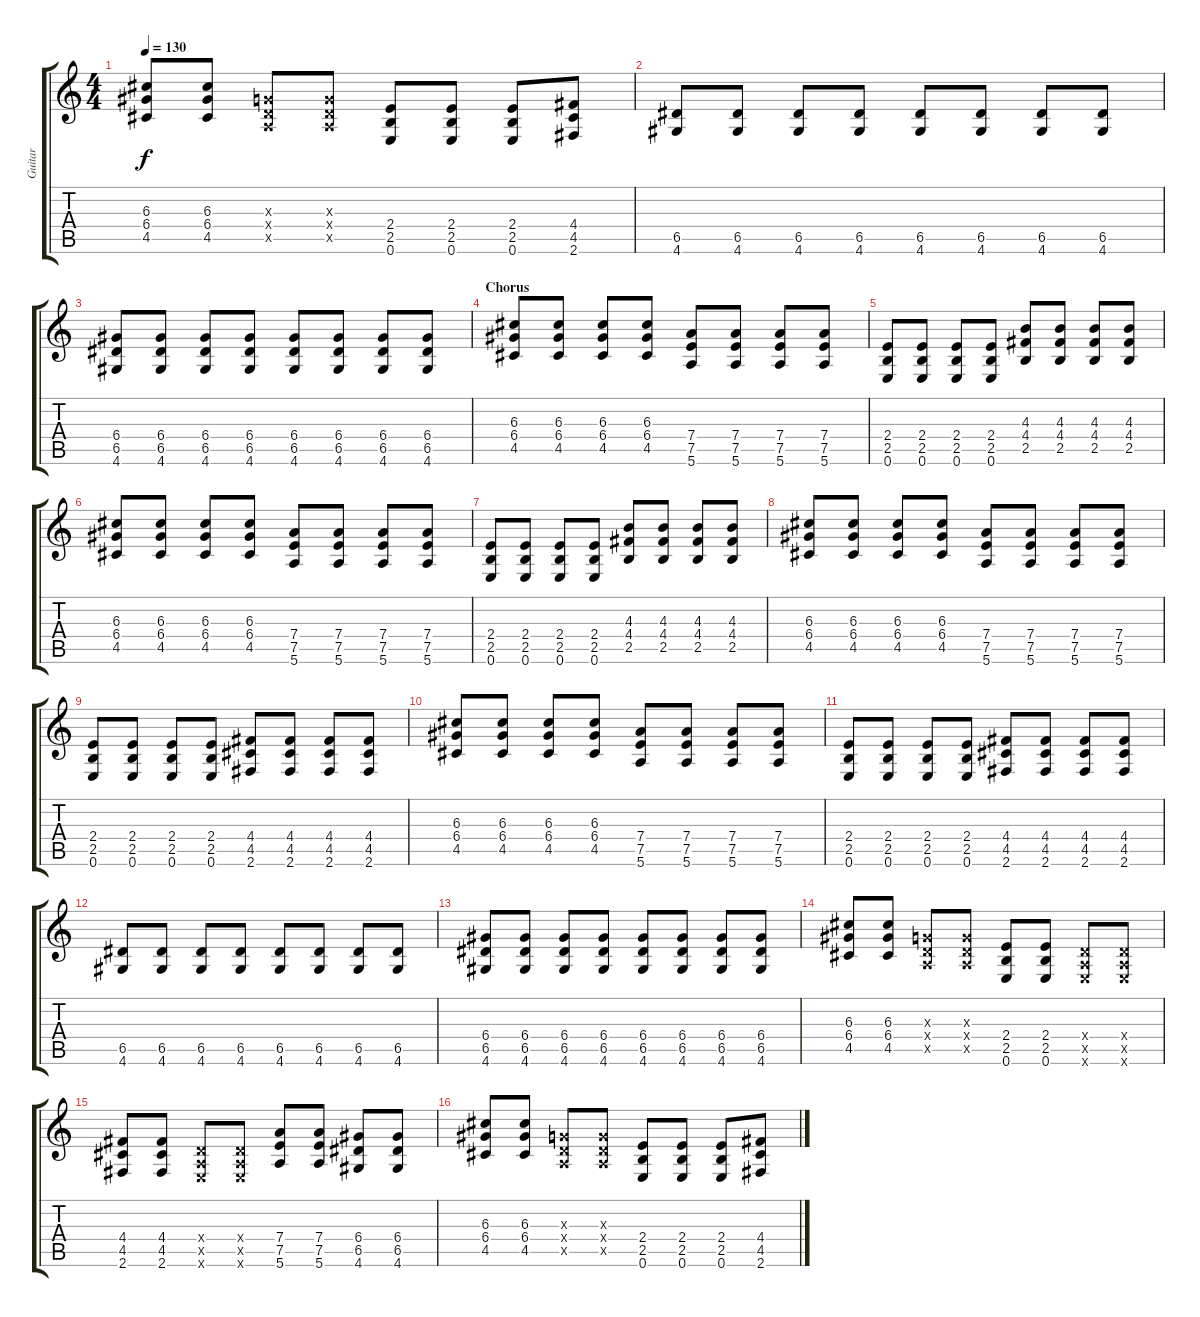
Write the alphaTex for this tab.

\track ("Guitar" "Guitar") {instrument distortionguitar}
\staff {score tabs}
\tuning (E4 B3 G3 D3 A2 E2) {hide}
\ts (4 4)
\tempo 130
\clef g2
\ks c
(6.3 6.4 4.5).8{dy f} (6.3 6.4 4.5).8 (0.3{x} 0.4{x} 0.5{x}).8 (0.3{x} 0.4{x} 0.5{x}).8 (2.4 2.5 0.6).8 (2.4 2.5 0.6).8 (2.4 2.5 0.6).8 (4.4 4.5 2.6).8 |
(6.5 4.6).8 (6.5 4.6).8 (6.5 4.6).8 (6.5 4.6).8 (6.5 4.6).8 (6.5 4.6).8 (6.5 4.6).8 (6.5 4.6).8 |
(6.4 6.5 4.6).8 (6.4 6.5 4.6).8 (6.4 6.5 4.6).8 (6.4 6.5 4.6).8 (6.4 6.5 4.6).8 (6.4 6.5 4.6).8 (6.4 6.5 4.6).8 (6.4 6.5 4.6).8 |
\section ("" "Chorus")
(6.3 6.4 4.5).8 (6.3 6.4 4.5).8 (6.3 6.4 4.5).8 (6.3 6.4 4.5).8 (7.4 7.5 5.6).8 (7.4 7.5 5.6).8 (7.4 7.5 5.6).8 (7.4 7.5 5.6).8 |
(2.4 2.5 0.6).8 (2.4 2.5 0.6).8 (2.4 2.5 0.6).8 (2.4 2.5 0.6).8 (4.3 4.4 2.5).8 (4.3 4.4 2.5).8 (4.3 4.4 2.5).8 (4.3 4.4 2.5).8 |
(6.3 6.4 4.5).8 (6.3 6.4 4.5).8 (6.3 6.4 4.5).8 (6.3 6.4 4.5).8 (7.4 7.5 5.6).8 (7.4 7.5 5.6).8 (7.4 7.5 5.6).8 (7.4 7.5 5.6).8 |
(2.4 2.5 0.6).8 (2.4 2.5 0.6).8 (2.4 2.5 0.6).8 (2.4 2.5 0.6).8 (4.3 4.4 2.5).8 (4.3 4.4 2.5).8 (4.3 4.4 2.5).8 (4.3 4.4 2.5).8 |
(6.3 6.4 4.5).8 (6.3 6.4 4.5).8 (6.3 6.4 4.5).8 (6.3 6.4 4.5).8 (7.4 7.5 5.6).8 (7.4 7.5 5.6).8 (7.4 7.5 5.6).8 (7.4 7.5 5.6).8 |
(2.4 2.5 0.6).8 (2.4 2.5 0.6).8 (2.4 2.5 0.6).8 (2.4 2.5 0.6).8 (4.4 4.5 2.6).8 (4.4 4.5 2.6).8 (4.4 4.5 2.6).8 (4.4 4.5 2.6).8 |
(6.3 6.4 4.5).8 (6.3 6.4 4.5).8 (6.3 6.4 4.5).8 (6.3 6.4 4.5).8 (7.4 7.5 5.6).8 (7.4 7.5 5.6).8 (7.4 7.5 5.6).8 (7.4 7.5 5.6).8 |
(2.4 2.5 0.6).8 (2.4 2.5 0.6).8 (2.4 2.5 0.6).8 (2.4 2.5 0.6).8 (4.4 4.5 2.6).8 (4.4 4.5 2.6).8 (4.4 4.5 2.6).8 (4.4 4.5 2.6).8 |
(6.5 4.6).8 (6.5 4.6).8 (6.5 4.6).8 (6.5 4.6).8 (6.5 4.6).8 (6.5 4.6).8 (6.5 4.6).8 (6.5 4.6).8 |
(6.4 6.5 4.6).8 (6.4 6.5 4.6).8 (6.4 6.5 4.6).8 (6.4 6.5 4.6).8 (6.4 6.5 4.6).8 (6.4 6.5 4.6).8 (6.4 6.5 4.6).8 (6.4 6.5 4.6).8 |
(6.3 6.4 4.5).8 (6.3 6.4 4.5).8 (0.3{x} 0.4{x} 0.5{x}).8 (0.3{x} 0.4{x} 0.5{x}).8 (2.4 2.5 0.6).8 (2.4 2.5 0.6).8 (0.4{x} 0.5{x} 0.6{x}).8 (0.4{x} 0.5{x} 0.6{x}).8 |
(4.4 4.5 2.6).8 (4.4 4.5 2.6).8 (0.4{x} 0.5{x} 0.6{x}).8 (0.4{x} 0.5{x} 0.6{x}).8 (7.4 7.5 5.6).8 (7.4 7.5 5.6).8 (6.4 6.5 4.6).8 (6.4 6.5 4.6).8 |
(6.3 6.4 4.5).8 (6.3 6.4 4.5).8 (0.3{x} 0.4{x} 0.5{x}).8 (0.3{x} 0.4{x} 0.5{x}).8 (2.4 2.5 0.6).8 (2.4 2.5 0.6).8 (2.4 2.5 0.6).8 (4.4 4.5 2.6).8
